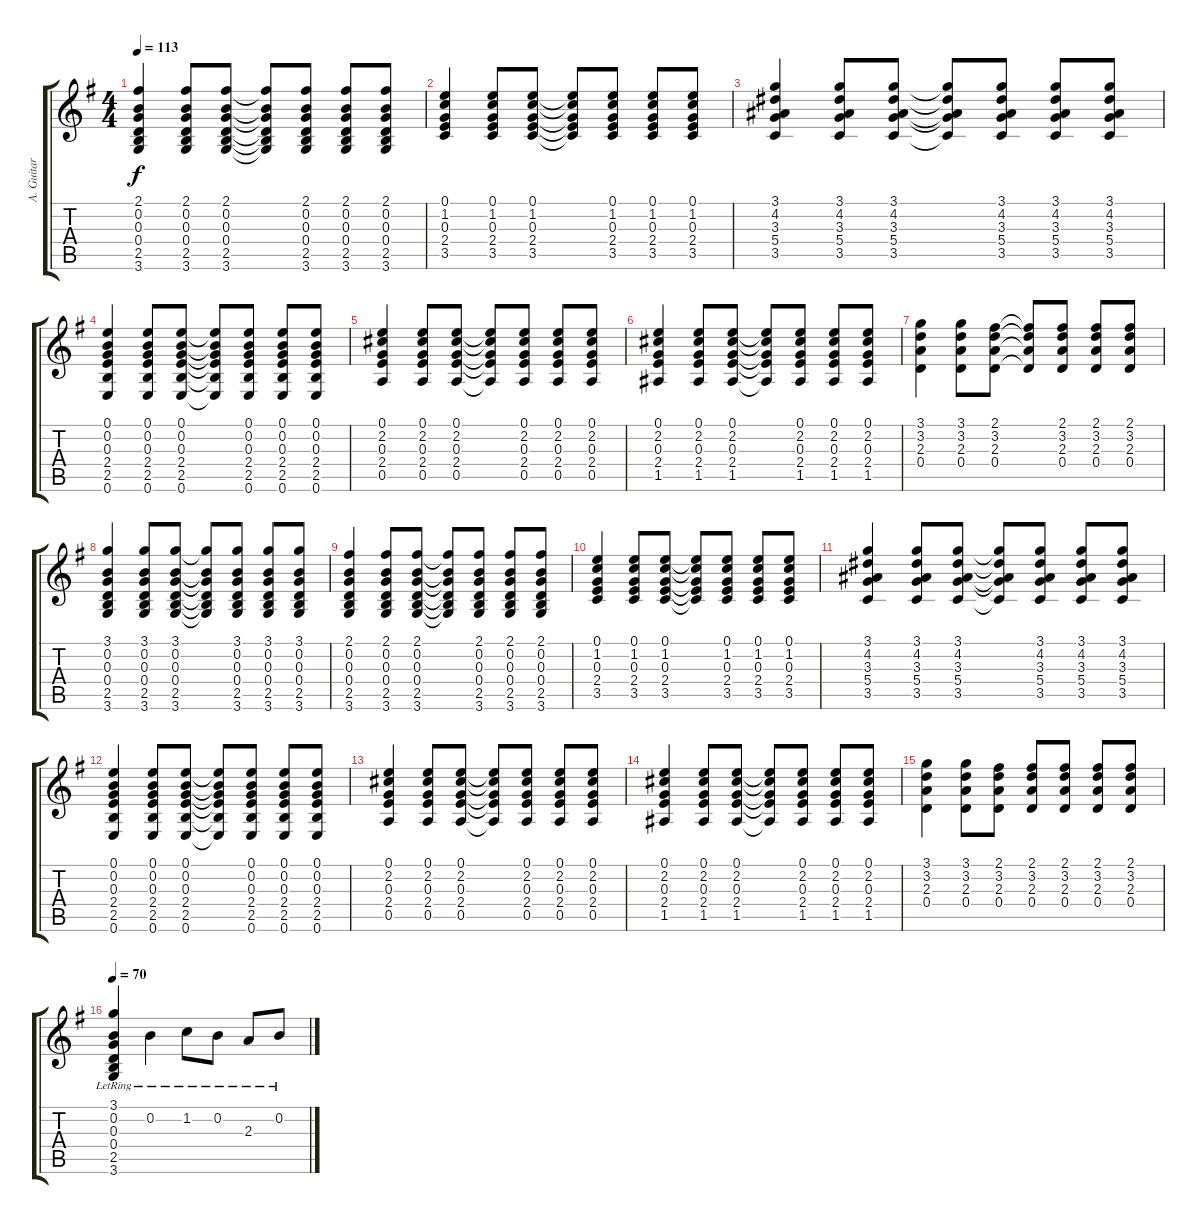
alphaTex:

\track ("A. Guitar" "A. Guitar") {instrument acousticguitarsteel}
\staff {score tabs}
\tuning (E4 B3 G3 D3 A2 E2) {hide}
\ts (4 4)
\tempo 113
\clef g2
\ks g
(2.1 0.2 0.3 0.4 2.5 3.6).4{dy f} (2.1 0.2 0.3 0.4 2.5 3.6).8 (2.1 0.2 0.3 0.4 2.5 3.6).8 (2.1{t} 0.2{t} 0.3{t} 0.4{t} 2.5{t} 3.6{t}).8 (2.1 0.2 0.3 0.4 2.5 3.6).8 (2.1 0.2 0.3 0.4 2.5 3.6).8 (2.1 0.2 0.3 0.4 2.5 3.6).8 |
(0.1 1.2 0.3 2.4 3.5).4 (0.1 1.2 0.3 2.4 3.5).8 (0.1 1.2 0.3 2.4 3.5).8 (0.1{t} 1.2{t} 0.3{t} 2.4{t} 3.5{t}).8 (0.1 1.2 0.3 2.4 3.5).8 (0.1 1.2 0.3 2.4 3.5).8 (0.1 1.2 0.3 2.4 3.5).8 |
(3.1 4.2 3.3 5.4 3.5).4 (3.1 4.2 3.3 5.4 3.5).8 (3.1 4.2 3.3 5.4 3.5).8 (3.1{t} 4.2{t} 3.3{t} 5.4{t} 3.5{t}).8 (3.1 4.2 3.3 5.4 3.5).8 (3.1 4.2 3.3 5.4 3.5).8 (3.1 4.2 3.3 5.4 3.5).8 |
(0.1 0.2 0.3 2.4 2.5 0.6).4 (0.1 0.2 0.3 2.4 2.5 0.6).8 (0.1 0.2 0.3 2.4 2.5 0.6).8 (0.1{t} 0.2{t} 0.3{t} 2.4{t} 2.5{t} 0.6{t}).8 (0.1 0.2 0.3 2.4 2.5 0.6).8 (0.1 0.2 0.3 2.4 2.5 0.6).8 (0.1 0.2 0.3 2.4 2.5 0.6).8 |
(0.1 2.2 0.3 2.4 0.5).4 (0.1 2.2 0.3 2.4 0.5).8 (0.1 2.2 0.3 2.4 0.5).8 (0.1{t} 2.2{t} 0.3{t} 2.4{t} 0.5{t}).8 (0.1 2.2 0.3 2.4 0.5).8 (0.1 2.2 0.3 2.4 0.5).8 (0.1 2.2 0.3 2.4 0.5).8 |
(0.1 2.2 0.3 2.4 1.5).4 (0.1 2.2 0.3 2.4 1.5).8 (0.1 2.2 0.3 2.4 1.5).8 (0.1{t} 2.2{t} 0.3{t} 2.4{t} 1.5{t}).8 (0.1 2.2 0.3 2.4 1.5).8 (0.1 2.2 0.3 2.4 1.5).8 (0.1 2.2 0.3 2.4 1.5).8 |
(3.1 3.2 2.3 0.4).4 (3.1 3.2 2.3 0.4).8 (2.1 3.2 2.3 0.4).8 (2.1{t} 3.2{t} 2.3{t} 0.4{t}).8 (2.1 3.2 2.3 0.4).8 (2.1 3.2 2.3 0.4).8 (2.1 3.2 2.3 0.4).8 |
(3.1 0.2 0.3 0.4 2.5 3.6).4 (3.1 0.2 0.3 0.4 2.5 3.6).8 (3.1 0.2 0.3 0.4 2.5 3.6).8 (3.1{t} 0.2{t} 0.3{t} 0.4{t} 2.5{t} 3.6{t}).8 (3.1 0.2 0.3 0.4 2.5 3.6).8 (3.1 0.2 0.3 0.4 2.5 3.6).8 (3.1 0.2 0.3 0.4 2.5 3.6).8 |
(2.1 0.2 0.3 0.4 2.5 3.6).4 (2.1 0.2 0.3 0.4 2.5 3.6).8 (2.1 0.2 0.3 0.4 2.5 3.6).8 (2.1{t} 0.2{t} 0.3{t} 0.4{t} 2.5{t} 3.6{t}).8 (2.1 0.2 0.3 0.4 2.5 3.6).8 (2.1 0.2 0.3 0.4 2.5 3.6).8 (2.1 0.2 0.3 0.4 2.5 3.6).8 |
(0.1 1.2 0.3 2.4 3.5).4 (0.1 1.2 0.3 2.4 3.5).8 (0.1 1.2 0.3 2.4 3.5).8 (0.1{t} 1.2{t} 0.3{t} 2.4{t} 3.5{t}).8 (0.1 1.2 0.3 2.4 3.5).8 (0.1 1.2 0.3 2.4 3.5).8 (0.1 1.2 0.3 2.4 3.5).8 |
(3.1 4.2 3.3 5.4 3.5).4 (3.1 4.2 3.3 5.4 3.5).8 (3.1 4.2 3.3 5.4 3.5).8 (3.1{t} 4.2{t} 3.3{t} 5.4{t} 3.5{t}).8 (3.1 4.2 3.3 5.4 3.5).8 (3.1 4.2 3.3 5.4 3.5).8 (3.1 4.2 3.3 5.4 3.5).8 |
(0.1 0.2 0.3 2.4 2.5 0.6).4 (0.1 0.2 0.3 2.4 2.5 0.6).8 (0.1 0.2 0.3 2.4 2.5 0.6).8 (0.1{t} 0.2{t} 0.3{t} 2.4{t} 2.5{t} 0.6{t}).8 (0.1 0.2 0.3 2.4 2.5 0.6).8 (0.1 0.2 0.3 2.4 2.5 0.6).8 (0.1 0.2 0.3 2.4 2.5 0.6).8 |
(0.1 2.2 0.3 2.4 0.5).4 (0.1 2.2 0.3 2.4 0.5).8 (0.1 2.2 0.3 2.4 0.5).8 (0.1{t} 2.2{t} 0.3{t} 2.4{t} 0.5{t}).8 (0.1 2.2 0.3 2.4 0.5).8 (0.1 2.2 0.3 2.4 0.5).8 (0.1 2.2 0.3 2.4 0.5).8 |
(0.1 2.2 0.3 2.4 1.5).4 (0.1 2.2 0.3 2.4 1.5).8 (0.1 2.2 0.3 2.4 1.5).8 (0.1{t} 2.2{t} 0.3{t} 2.4{t} 1.5{t}).8 (0.1 2.2 0.3 2.4 1.5).8 (0.1 2.2 0.3 2.4 1.5).8 (0.1 2.2 0.3 2.4 1.5).8 |
(3.1 3.2 2.3 0.4).4 (3.1 3.2 2.3 0.4).8 (2.1 3.2 2.3 0.4).8 (2.1 3.2 2.3 0.4).8 (2.1 3.2 2.3 0.4).8 (2.1 3.2 2.3 0.4).8 (2.1 3.2 2.3 0.4).8 |
\tempo 70
(3.1{lr} 0.2{lr} 0.3{lr} 0.4{lr} 2.5{lr} 3.6{lr}).4 0.2{lr}.4 1.2{lr}.8 0.2{lr}.8 2.3{lr}.8 0.2{lr}.8
